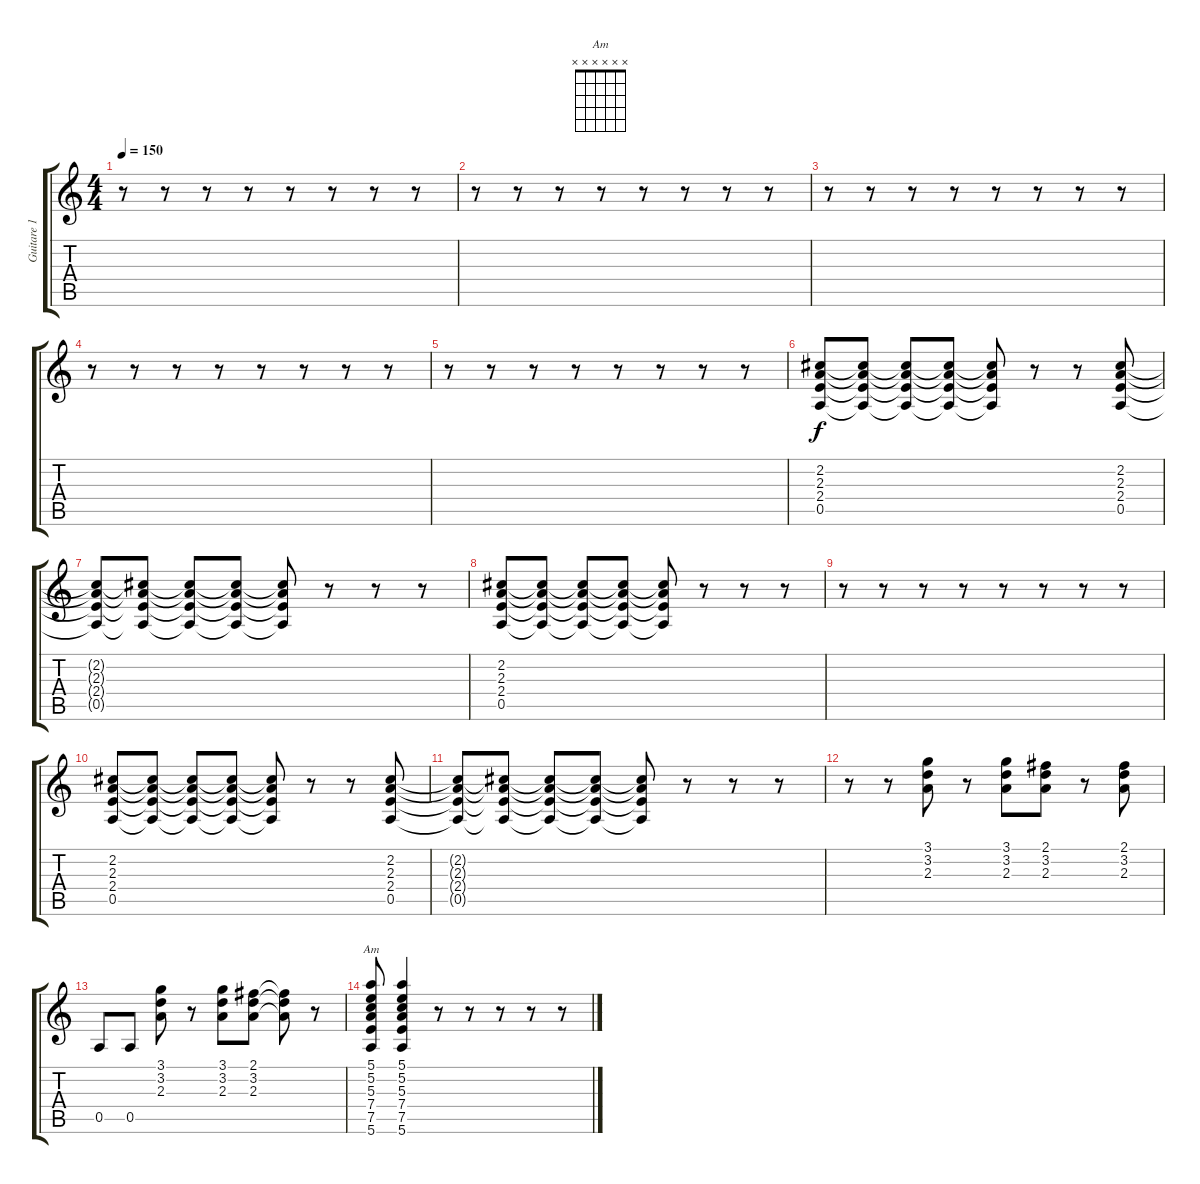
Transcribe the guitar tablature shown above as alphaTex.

\track ("Guitare 1" "Guitare 1") {instrument distortionguitar}
\staff {score tabs}
\tuning (E4 B3 G3 D3 A2 E2) {hide}
\chord ("Am" x x x x x x)
\ts (4 4)
\tempo 150
\clef g2
\ks c
r.8{dy f} r.8 r.8 r.8 r.8 r.8 r.8 r.8 |
r.8 r.8 r.8 r.8 r.8 r.8 r.8 r.8 |
r.8 r.8 r.8 r.8 r.8 r.8 r.8 r.8 |
r.8 r.8 r.8 r.8 r.8 r.8 r.8 r.8 |
r.8 r.8 r.8 r.8 r.8 r.8 r.8 r.8 |
(2.2 2.3 2.4 0.5).8{volume 7} (2.2{t} 2.3{t} 2.4{t} 0.5{t}).8 (2.2{t} 2.3{t} 2.4{t} 0.5{t}).8 (2.2{t} 2.3{t} 2.4{t} 0.5{t}).8 (2.2{t} 2.3{t} 2.4{t} 0.5{t}).8 r.8 r.8 (2.2 2.3 2.4 0.5).8 |
(2.2{t} 2.3{t} 2.4{t} 0.5{t}).8 (2.2{t} 2.3{t} 2.4{t} 0.5{t}).8 (2.2{t} 2.3{t} 2.4{t} 0.5{t}).8 (2.2{t} 2.3{t} 2.4{t} 0.5{t}).8 (2.2{t} 2.3{t} 2.4{t} 0.5{t}).8 r.8 r.8 r.8 |
(2.2 2.3 2.4 0.5).8 (2.2{t} 2.3{t} 2.4{t} 0.5{t}).8 (2.2{t} 2.3{t} 2.4{t} 0.5{t}).8 (2.2{t} 2.3{t} 2.4{t} 0.5{t}).8 (2.2{t} 2.3{t} 2.4{t} 0.5{t}).8 r.8 r.8 r.8 |
r.8 r.8 r.8 r.8 r.8 r.8 r.8 r.8 |
(2.2 2.3 2.4 0.5).8{volume 7} (2.2{t} 2.3{t} 2.4{t} 0.5{t}).8 (2.2{t} 2.3{t} 2.4{t} 0.5{t}).8 (2.2{t} 2.3{t} 2.4{t} 0.5{t}).8 (2.2{t} 2.3{t} 2.4{t} 0.5{t}).8 r.8 r.8 (2.2 2.3 2.4 0.5).8 |
(2.2{t} 2.3{t} 2.4{t} 0.5{t}).8 (2.2{t} 2.3{t} 2.4{t} 0.5{t}).8 (2.2{t} 2.3{t} 2.4{t} 0.5{t}).8 (2.2{t} 2.3{t} 2.4{t} 0.5{t}).8 (2.2{t} 2.3{t} 2.4{t} 0.5{t}).8 r.8 r.8 r.8 |
r.8{volume 13} r.8 (3.1 3.2 2.3).8 r.8 (3.1 3.2 2.3).8 (2.1 3.2 2.3).8 r.8 (2.1 3.2 2.3).8 |
0.5.8 0.5.8 (3.1 3.2 2.3).8 r.8 (3.1 3.2 2.3).8 (2.1 3.2 2.3).8 (2.1{t} 3.2{t} 2.3{t}).8 r.8 |
(5.1 5.2 5.3 7.4 7.5 5.6).8{ch "Am"} (5.1 5.2 5.3 7.4 7.5 5.6).4 r.8 r.8 r.8 r.8 r.8
